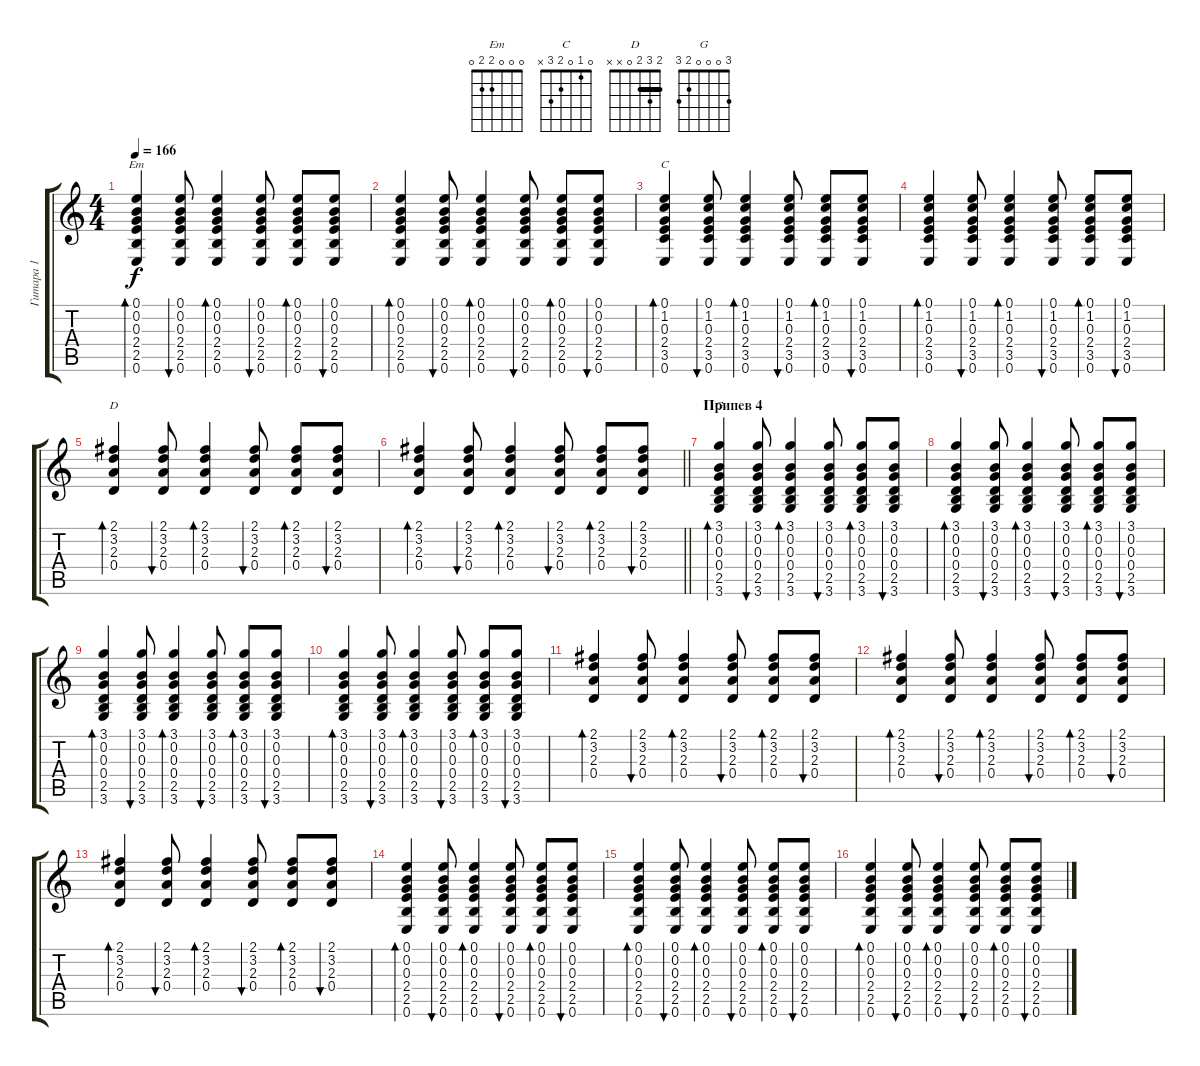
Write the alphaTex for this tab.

\track ("Гитара 1" "Гитара 1") {instrument acousticguitarsteel}
\staff {score tabs}
\tuning (E4 B3 G3 D3 A2 E2) {hide}
\chord ("Em" 0 0 0 2 2 0)
\chord ("C" 0 1 0 2 3 x)
\chord ("D" 2 3 2 0 x x) {barre 2}
\chord ("G" 3 0 0 0 2 3)
\ts (4 4)
\tempo 166
\clef g2
\ks c
(0.1 0.2 0.3 2.4 2.5 0.6).4{bd 60 ch "Em" dy f} (0.1 0.2 0.3 2.4 2.5 0.6).8{bu 60} (0.1 0.2 0.3 2.4 2.5 0.6).4{bd 60} (0.1 0.2 0.3 2.4 2.5 0.6).8{bu 60} (0.1 0.2 0.3 2.4 2.5 0.6).8{bd 60} (0.1 0.2 0.3 2.4 2.5 0.6).8{bu 60} |
(0.1 0.2 0.3 2.4 2.5 0.6).4{bd 60} (0.1 0.2 0.3 2.4 2.5 0.6).8{bu 60} (0.1 0.2 0.3 2.4 2.5 0.6).4{bd 60} (0.1 0.2 0.3 2.4 2.5 0.6).8{bu 60} (0.1 0.2 0.3 2.4 2.5 0.6).8{bd 60} (0.1 0.2 0.3 2.4 2.5 0.6).8{bu 60} |
(0.1 1.2 0.3 2.4 3.5 0.6).4{bd 60 ch "C"} (0.1 1.2 0.3 2.4 3.5 0.6).8{bu 60} (0.1 1.2 0.3 2.4 3.5 0.6).4{bd 60} (0.1 1.2 0.3 2.4 3.5 0.6).8{bu 60} (0.1 1.2 0.3 2.4 3.5 0.6).8{bd 60} (0.1 1.2 0.3 2.4 3.5 0.6).8{bu 60} |
(0.1 1.2 0.3 2.4 3.5 0.6).4{bd 60} (0.1 1.2 0.3 2.4 3.5 0.6).8{bu 60} (0.1 1.2 0.3 2.4 3.5 0.6).4{bd 60} (0.1 1.2 0.3 2.4 3.5 0.6).8{bu 60} (0.1 1.2 0.3 2.4 3.5 0.6).8{bd 60} (0.1 1.2 0.3 2.4 3.5 0.6).8{bu 60} |
(2.1 3.2 2.3 0.4).4{bd 60 ch "D"} (2.1 3.2 2.3 0.4).8{bu 60} (2.1 3.2 2.3 0.4).4{bd 60} (2.1 3.2 2.3 0.4).8{bu 60} (2.1 3.2 2.3 0.4).8{bd 60} (2.1 3.2 2.3 0.4).8{bu 60} |
\barLineRight lightlight
(2.1 3.2 2.3 0.4).4{bd 60} (2.1 3.2 2.3 0.4).8{bu 60} (2.1 3.2 2.3 0.4).4{bd 60} (2.1 3.2 2.3 0.4).8{bu 60} (2.1 3.2 2.3 0.4).8{bd 60} (2.1 3.2 2.3 0.4).8{bu 60} |
\section ("" "Припев 4")
(3.1 0.2 0.3 0.4 2.5 3.6).4{bd 60 ch "G"} (3.1 0.2 0.3 0.4 2.5 3.6).8{bu 60} (3.1 0.2 0.3 0.4 2.5 3.6).4{bd 60} (3.1 0.2 0.3 0.4 2.5 3.6).8{bu 60} (3.1 0.2 0.3 0.4 2.5 3.6).8{bd 60} (3.1 0.2 0.3 0.4 2.5 3.6).8{bu 60} |
(3.1 0.2 0.3 0.4 2.5 3.6).4{bd 60} (3.1 0.2 0.3 0.4 2.5 3.6).8{bu 60} (3.1 0.2 0.3 0.4 2.5 3.6).4{bd 60} (3.1 0.2 0.3 0.4 2.5 3.6).8{bu 60} (3.1 0.2 0.3 0.4 2.5 3.6).8{bd 60} (3.1 0.2 0.3 0.4 2.5 3.6).8{bu 60} |
(3.1 0.2 0.3 0.4 2.5 3.6).4{bd 60} (3.1 0.2 0.3 0.4 2.5 3.6).8{bu 60} (3.1 0.2 0.3 0.4 2.5 3.6).4{bd 60} (3.1 0.2 0.3 0.4 2.5 3.6).8{bu 60} (3.1 0.2 0.3 0.4 2.5 3.6).8{bd 60} (3.1 0.2 0.3 0.4 2.5 3.6).8{bu 60} |
(3.1 0.2 0.3 0.4 2.5 3.6).4{bd 60} (3.1 0.2 0.3 0.4 2.5 3.6).8{bu 60} (3.1 0.2 0.3 0.4 2.5 3.6).4{bd 60} (3.1 0.2 0.3 0.4 2.5 3.6).8{bu 60} (3.1 0.2 0.3 0.4 2.5 3.6).8{bd 60} (3.1 0.2 0.3 0.4 2.5 3.6).8{bu 60} |
(2.1 3.2 2.3 0.4).4{bd 60} (2.1 3.2 2.3 0.4).8{bu 60} (2.1 3.2 2.3 0.4).4{bd 60} (2.1 3.2 2.3 0.4).8{bu 60} (2.1 3.2 2.3 0.4).8{bd 60} (2.1 3.2 2.3 0.4).8{bu 60} |
(2.1 3.2 2.3 0.4).4{bd 60} (2.1 3.2 2.3 0.4).8{bu 60} (2.1 3.2 2.3 0.4).4{bd 60} (2.1 3.2 2.3 0.4).8{bu 60} (2.1 3.2 2.3 0.4).8{bd 60} (2.1 3.2 2.3 0.4).8{bu 60} |
(2.1 3.2 2.3 0.4).4{bd 60} (2.1 3.2 2.3 0.4).8{bu 60} (2.1 3.2 2.3 0.4).4{bd 60} (2.1 3.2 2.3 0.4).8{bu 60} (2.1 3.2 2.3 0.4).8{bd 60} (2.1 3.2 2.3 0.4).8{bu 60} |
(0.1 0.2 0.3 2.4 2.5 0.6).4{bd 60} (0.1 0.2 0.3 2.4 2.5 0.6).8{bu 60} (0.1 0.2 0.3 2.4 2.5 0.6).4{bd 60} (0.1 0.2 0.3 2.4 2.5 0.6).8{bu 60} (0.1 0.2 0.3 2.4 2.5 0.6).8{bd 60} (0.1 0.2 0.3 2.4 2.5 0.6).8{bu 60} |
(0.1 0.2 0.3 2.4 2.5 0.6).4{bd 60} (0.1 0.2 0.3 2.4 2.5 0.6).8{bu 60} (0.1 0.2 0.3 2.4 2.5 0.6).4{bd 60} (0.1 0.2 0.3 2.4 2.5 0.6).8{bu 60} (0.1 0.2 0.3 2.4 2.5 0.6).8{bd 60} (0.1 0.2 0.3 2.4 2.5 0.6).8{bu 60} |
(0.1 0.2 0.3 2.4 2.5 0.6).4{bd 60} (0.1 0.2 0.3 2.4 2.5 0.6).8{bu 60} (0.1 0.2 0.3 2.4 2.5 0.6).4{bd 60} (0.1 0.2 0.3 2.4 2.5 0.6).8{bu 60} (0.1 0.2 0.3 2.4 2.5 0.6).8{bd 60} (0.1 0.2 0.3 2.4 2.5 0.6).8{bu 60}
